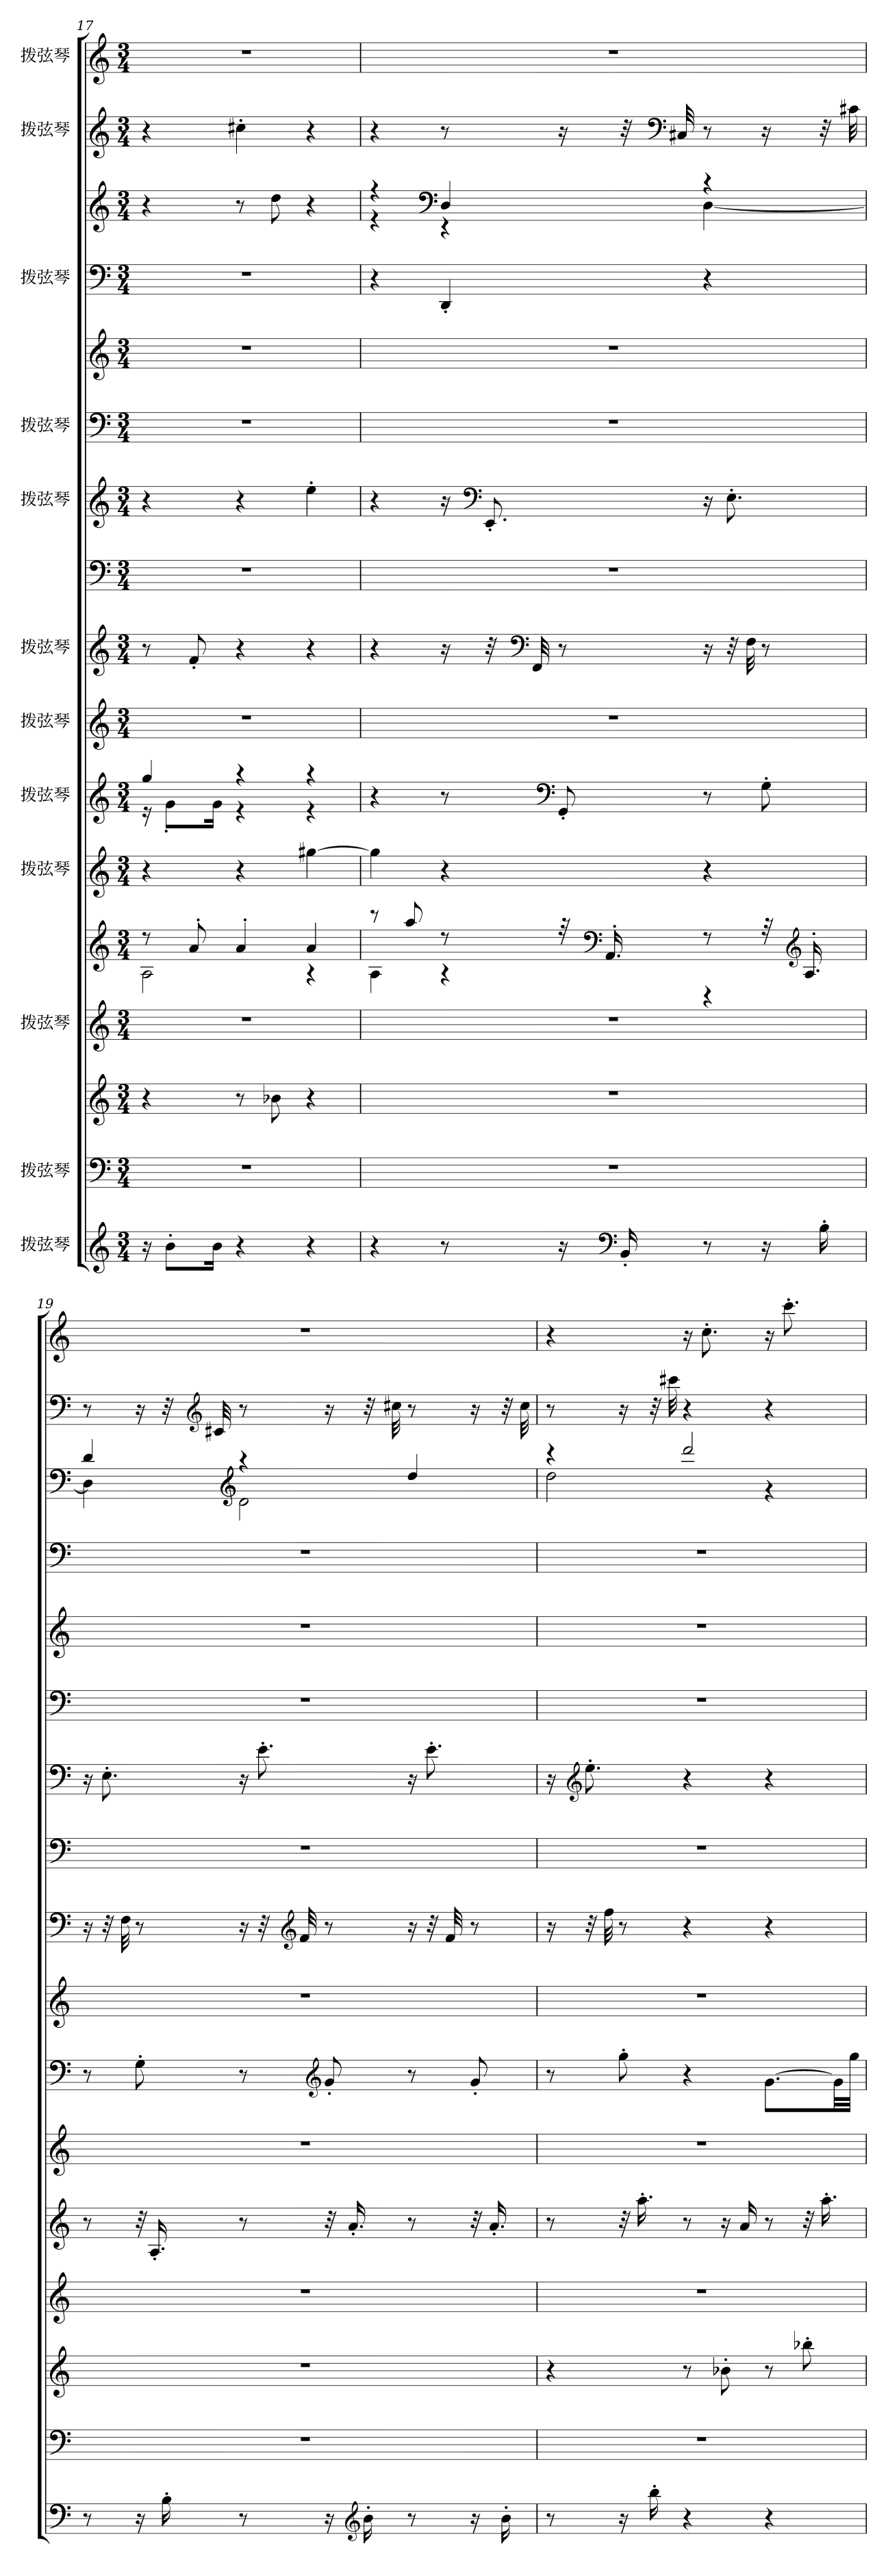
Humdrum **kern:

**kern	**kern	**kern	**kern	**kern	**kern	**kern	**kern	**kern	**kern	**kern	**kern	**kern	**kern	**kern	**kern	**kern
*part12	*part11	*part11	*part10	*part10	*part9	*part8	*part7	*part6	*part6	*part5	*part4	*part4	*part3	*part3	*part2	*part1
*staff17	*staff16	*staff15	*staff14	*staff13	*staff12	*staff11	*staff10	*staff9	*staff8	*staff7	*staff6	*staff5	*staff4	*staff3	*staff2	*staff1
*I"拨弦琴	*I"拨弦琴	*	*I"拨弦琴	*	*I"拨弦琴	*I"拨弦琴	*I"拨弦琴	*I"拨弦琴	*	*I"拨弦琴	*I"拨弦琴	*	*I"拨弦琴	*	*I"拨弦琴	*I"拨弦琴
*clefG2	*clefF4	*clefG2	*clefG2	*clefG2	*clefG2	*clefG2	*clefG2	*clefG2	*clefF4	*clefG2	*clefF4	*clefG2	*clefF4	*clefG2	*clefG2	*clefG2
*k[]	*k[]	*k[]	*k[]	*k[]	*k[]	*k[]	*k[]	*k[]	*k[]	*k[]	*k[]	*k[]	*k[]	*k[]	*k[]	*k[]
*M3/4	*M3/4	*M3/4	*M3/4	*M3/4	*M3/4	*M3/4	*M3/4	*M3/4	*M3/4	*M3/4	*M3/4	*M3/4	*M3/4	*M3/4	*M3/4	*M3/4
=17	=17	=17	=17	=17	=17	=17	=17	=17	=17	=17	=17	=17	=17	=17	=17	=17
*	*	*	*	*^	*	*^	*	*	*	*	*	*	*	*	*	*
16r	2.r	4r	2.r	8r	2A\	4r	4gg/	16r	2.r	8r	2.r	4r	2.r	2.r	2.r	4r	4r	2.r
8b'\L	.	.	.	.	.	.	.	8g'\L	.	.	.	.	.	.	.	.	.	.
.	.	.	.	8a'/	.	.	.	.	.	8f'/	.	.	.	.	.	.	.	.
16b\Jk	.	.	.	.	.	.	.	16g\Jk	.	.	.	.	.	.	.	.	.	.
4r	.	8r	.	4a'/	.	4r	4r	4r	.	4r	.	4r	.	.	.	8r	4cc#X'\	.
.	.	8b-X\	.	.	.	.	.	.	.	.	.	.	.	.	.	8dd\	.	.
4r	.	4r	.	4a/	4r	[4gg#X\	4r	4r	.	4r	.	4ee'\	.	.	.	4r	4r	.
*	*	*	*	*	*	*	*v	*v	*	*	*	*	*	*	*	*	*	*
!!LO:PB:g=z
=18	=18	=18	=18	=18	=18	=18	=18	=18	=18	=18	=18	=18	=18	=18	=18	=18	=18
*	*	*	*	*	*	*	*	*	*	*	*	*	*	*	*^	*	*
4r	2.r	2.r	2.r	8r	4A\	4gg#\]	4r	2.r	4r	2.r	4r	2.r	2.r	4r	4r	4r	4r	2.r
.	.	.	.	8aa/	.	.	.	.	.	.	.	.	.	.	.	.	.	.
*	*	*	*	*	*	*	*	*	*	*	*	*	*	*	*clefF4	*	*	*
8r	.	.	.	8r	4r	4r	8r	.	16r	.	16r	.	.	4DD'/	4D/	4r	8r	.
*	*	*	*	*	*	*	*	*	*	*	*clefF4	*	*	*	*	*	*	*
.	.	.	.	.	.	.	.	.	32r	.	8.EE'/	.	.	.	.	.	.	.
*	*	*	*	*	*	*	*	*	*clefF4	*	*	*	*	*	*	*	*	*
.	.	.	.	.	.	.	.	.	32FF/	.	.	.	.	.	.	.	.	.
*	*	*	*	*	*	*	*clefF4	*	*	*	*	*	*	*	*	*	*	*
16r	.	.	.	32r	.	.	8GG'/	.	8r	.	.	.	.	.	.	.	16r	.
*	*	*	*	*clefF4	*	*	*	*	*	*	*	*	*	*	*	*	*	*
.	.	.	.	16.AA'/	.	.	.	.	.	.	.	.	.	.	.	.	.	.
*clefF4	*	*	*	*	*	*	*	*	*	*	*	*	*	*	*	*	*	*
16BB'/	.	.	.	.	.	.	.	.	.	.	.	.	.	.	.	.	32r	.
*	*	*	*	*	*	*	*	*	*	*	*	*	*	*	*	*	*clefF4	*
.	.	.	.	.	.	.	.	.	.	.	.	.	.	.	.	.	32C#X/	.
8r	.	.	.	8r	4r	4r	8r	.	16r	.	16r	.	.	4r	4r	[4D\	8r	.
.	.	.	.	.	.	.	.	.	32r	.	8.E'\	.	.	.	.	.	.	.
.	.	.	.	.	.	.	.	.	32F\	.	.	.	.	.	.	.	.	.
16r	.	.	.	32r	.	.	8G'\	.	8r	.	.	.	.	.	.	.	16r	.
*	*	*	*	*clefG2	*	*	*	*	*	*	*	*	*	*	*	*	*	*
.	.	.	.	16.A'/	.	.	.	.	.	.	.	.	.	.	.	.	.	.
16B'\	.	.	.	.	.	.	.	.	.	.	.	.	.	.	.	.	32r	.
.	.	.	.	.	.	.	.	.	.	.	.	.	.	.	.	.	32c#X\	.
*	*	*	*	*v	*v	*	*	*	*	*	*	*	*	*	*	*	*	*
!!LO:PB:g=z
=19	=19	=19	=19	=19	=19	=19	=19	=19	=19	=19	=19	=19	=19	=19	=19	=19	=19
8r	2.r	2.r	2.r	8r	2.r	8r	2.r	16r	2.r	16r	2.r	2.r	2.r	4d/	4D\]	8r	2.r
.	.	.	.	.	.	.	.	32r	.	8.E'\	.	.	.	.	.	.	.
.	.	.	.	.	.	.	.	32F\	.	.	.	.	.	.	.	.	.
16r	.	.	.	32r	.	8G'\	.	8r	.	.	.	.	.	.	.	16r	.
.	.	.	.	16.A'/	.	.	.	.	.	.	.	.	.	.	.	.	.
16B'\	.	.	.	.	.	.	.	.	.	.	.	.	.	.	.	32r	.
*	*	*	*	*	*	*	*	*	*	*	*	*	*	*	*	*clefG2	*
.	.	.	.	.	.	.	.	.	.	.	.	.	.	.	.	32c#X/	.
*	*	*	*	*	*	*	*	*	*	*	*	*	*	*clefG2	*	*	*
8r	.	.	.	8r	.	8r	.	16r	.	16r	.	.	.	4r	2d\	8r	.
.	.	.	.	.	.	.	.	32r	.	8.e'\	.	.	.	.	.	.	.
*	*	*	*	*	*	*	*	*clefG2	*	*	*	*	*	*	*	*	*
.	.	.	.	.	.	.	.	32f/	.	.	.	.	.	.	.	.	.
*	*	*	*	*	*	*clefG2	*	*	*	*	*	*	*	*	*	*	*
16r	.	.	.	32r	.	8g'/	.	8r	.	.	.	.	.	.	.	16r	.
.	.	.	.	16.a'/	.	.	.	.	.	.	.	.	.	.	.	.	.
*clefG2	*	*	*	*	*	*	*	*	*	*	*	*	*	*	*	*	*
16b'\	.	.	.	.	.	.	.	.	.	.	.	.	.	.	.	32r	.
.	.	.	.	.	.	.	.	.	.	.	.	.	.	.	.	32cc#X\	.
8r	.	.	.	8r	.	8r	.	16r	.	16r	.	.	.	4dd/	.	8r	.
.	.	.	.	.	.	.	.	32r	.	8.e'\	.	.	.	.	.	.	.
.	.	.	.	.	.	.	.	32f/	.	.	.	.	.	.	.	.	.
16r	.	.	.	32r	.	8g'/	.	8r	.	.	.	.	.	.	.	16r	.
.	.	.	.	16.a'/	.	.	.	.	.	.	.	.	.	.	.	.	.
16b'\	.	.	.	.	.	.	.	.	.	.	.	.	.	.	.	32r	.
.	.	.	.	.	.	.	.	.	.	.	.	.	.	.	.	32cc#\	.
!!LO:PB:g=z
=20	=20	=20	=20	=20	=20	=20	=20	=20	=20	=20	=20	=20	=20	=20	=20	=20	=20
8r	2.r	4r	2.r	8r	2.r	8r	2.r	16r	2.r	16r	2.r	2.r	2.r	4r	2dd\	8r	4r
*	*	*	*	*	*	*	*	*	*	*clefG2	*	*	*	*	*	*	*
.	.	.	.	.	.	.	.	32r	.	8.ee'\	.	.	.	.	.	.	.
.	.	.	.	.	.	.	.	32ff\	.	.	.	.	.	.	.	.	.
16r	.	.	.	32r	.	8gg'\	.	8r	.	.	.	.	.	.	.	16r	.
.	.	.	.	16.aa'\	.	.	.	.	.	.	.	.	.	.	.	.	.
16bb'\	.	.	.	.	.	.	.	.	.	.	.	.	.	.	.	32r	.
.	.	.	.	.	.	.	.	.	.	.	.	.	.	.	.	32ccc#X\	.
4r	.	8r	.	8r	.	4r	.	4r	.	4r	.	.	.	2ddd/	.	4r	16r
.	.	.	.	.	.	.	.	.	.	.	.	.	.	.	.	.	8.cc'\
.	.	8b-X'\	.	16r	.	.	.	.	.	.	.	.	.	.	.	.	.
.	.	.	.	16a/	.	.	.	.	.	.	.	.	.	.	.	.	.
4r	.	8r	.	8r	.	[8.g\L	.	4r	.	4r	.	.	.	.	4r	4r	16r
.	.	.	.	.	.	.	.	.	.	.	.	.	.	.	.	.	8.ccc'\
.	.	8bb-X'\	.	32r	.	.	.	.	.	.	.	.	.	.	.	.	.
.	.	.	.	16.aa'\	.	.	.	.	.	.	.	.	.	.	.	.	.
.	.	.	.	.	.	32g\LL]	.	.	.	.	.	.	.	.	.	.	.
.	.	.	.	.	.	32gg\JJJ	.	.	.	.	.	.	.	.	.	.	.
*	*	*	*	*	*	*	*	*	*	*	*	*	*	*v	*v	*	*
=	=	=	=	=	=	=	=	=	=	=	=	=	=	=	=	=
*-	*-	*-	*-	*-	*-	*-	*-	*-	*-	*-	*-	*-	*-	*-	*-	*-
